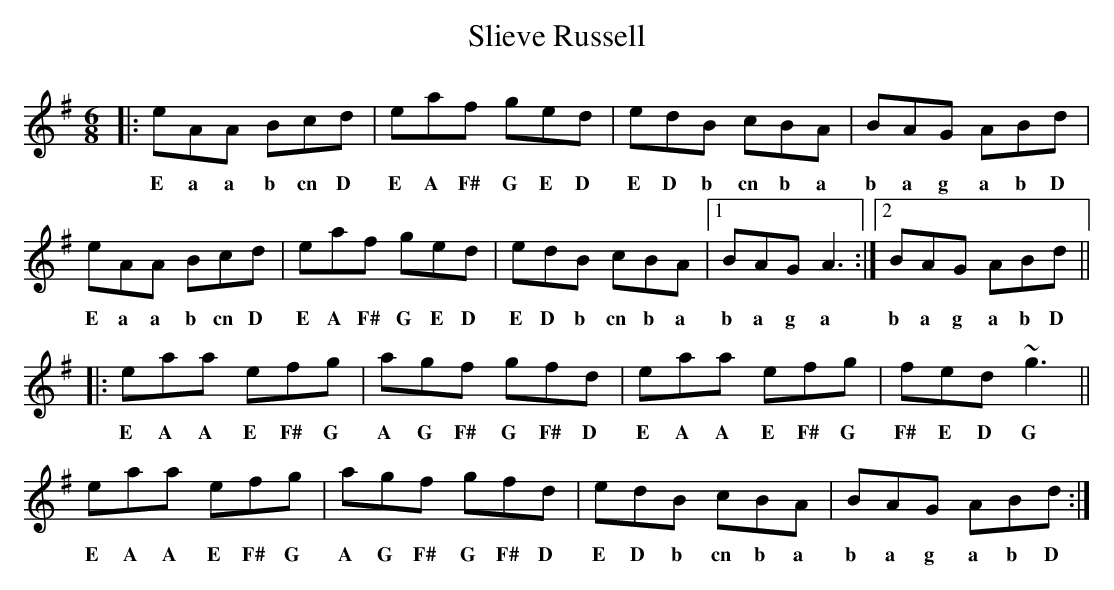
X:1
T: Slieve Russell
M: 6/8
L: 1/8
K:Ador
|:eAA Bcd|eaf ged|edB cBA|BAG ABd|
w:E a a b cn D E A F# G E D E D b cn b a b a g a b D
eAA Bcd|eaf ged|edB cBA|1 BAG A3:|2 BAG ABd||
w:E a a b cn D E A F# G E D E D b cn b a b a g a b a g a b D
|:eaa efg|agf gfd|eaa efg|fed ~g3||
w:E A A E F# G A G F# G F# D E A A E F# G F# E D G
eaa efg|agf gfd|edB cBA|BAG ABd:|
w:E A A E F# G A G F# G F# D E D b cn b a b a g a b D
